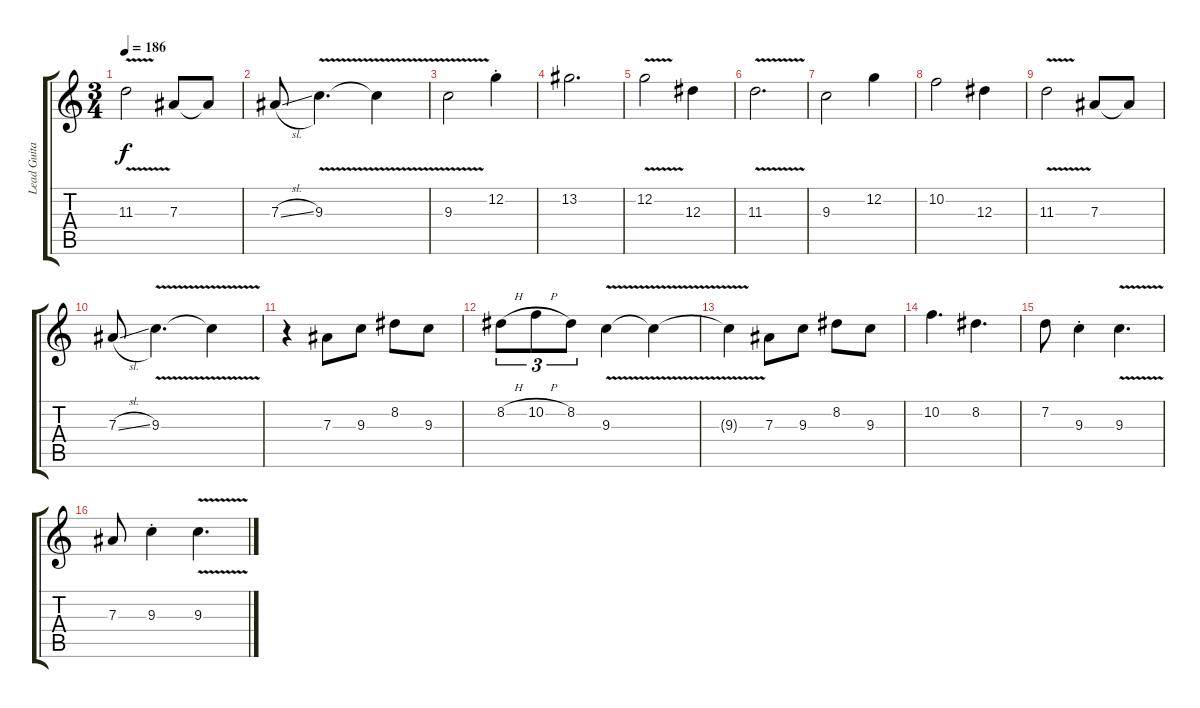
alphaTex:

\track ("Lead Guitar 2" "Lead Guita") {instrument distortionguitar}
\staff {score tabs}
\tuning (C4 G3 Eb3 Bb2 F2 C2) {hide}
\ts (3 4)
\tempo 186
\clef g2
\ks c
11.3{v}.2{dy f} 7.3.8 7.3{t}.8 |
7.3{sl}.8 9.3{v}.4{d} 9.3{v t}.4 |
9.3{v}.2 12.2{st}.4 |
13.2.2{d} |
12.2{v}.2 12.3.4 |
11.3{v}.2{d} |
9.3.2 12.2.4 |
10.2.2 12.3.4 |
11.3{v}.2 7.3.8 7.3{t}.8 |
7.3{sl}.8 9.3{v}.4{d} 9.3{v t}.4 |
r.4 7.3.8 9.3.8 8.2.8 9.3.8 |
8.2{h}.8{tu (3 2)} 10.2{h}.8{tu (3 2)} 8.2.8{tu (3 2)} 9.3{v}.4 9.3{v t}.4 |
9.3{t}.4 7.3.8 9.3.8 8.2.8 9.3.8 |
10.2.4{d} 8.2.4{d} |
7.2.8 9.3{st}.4 9.3{v}.4{d} |
7.3.8 9.3{st}.4 9.3{v}.4{d}
